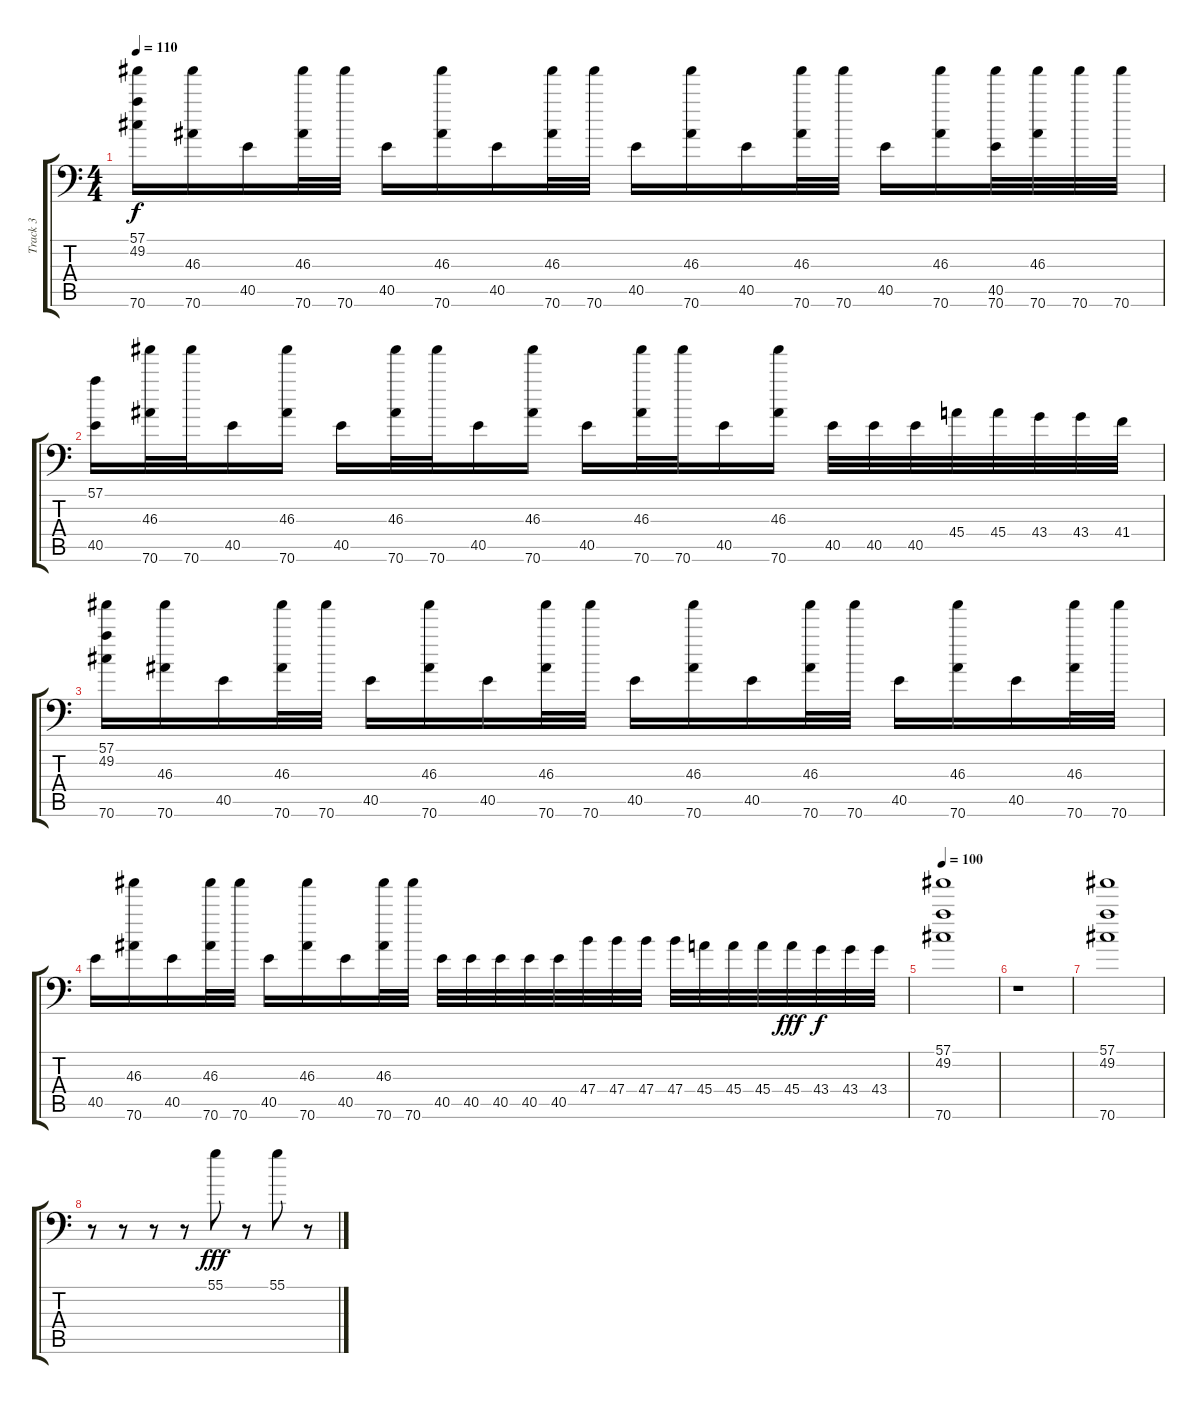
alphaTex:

\track ("Track 3" "Track 3") {instrument acousticgrandpiano}
\staff {score tabs}
\tuning (C-1 C-1 C-1 C-1 C-1 C-1) {hide}
\ts (4 4)
\tempo 110
\clef f4
\ks c
(57.1 49.2 70.6).16{dy f} (46.3 70.6).16 40.5.16 (46.3 70.6).32 70.6.32 40.5.16 (46.3 70.6).16 40.5.16 (46.3 70.6).32 70.6.32 40.5.16 (46.3 70.6).16 40.5.16 (46.3 70.6).32 70.6.32 40.5.16 (46.3 70.6).16 (40.5 70.6).32 (46.3 70.6).32 70.6.32 70.6.32 |
(57.1 40.5).16 (46.3 70.6).32 70.6.32 40.5.16 (46.3 70.6).16 40.5.16 (46.3 70.6).32 70.6.32 40.5.16 (46.3 70.6).16 40.5.16 (46.3 70.6).32 70.6.32 40.5.16 (46.3 70.6).16 40.5.32 40.5.32 40.5.32 45.4.32 45.4.32 43.4.32 43.4.32 41.4.32 |
(57.1 49.2 70.6).16 (46.3 70.6).16 40.5.16 (46.3 70.6).32 70.6.32 40.5.16 (46.3 70.6).16 40.5.16 (46.3 70.6).32 70.6.32 40.5.16 (46.3 70.6).16 40.5.16 (46.3 70.6).32 70.6.32 40.5.16 (46.3 70.6).16 40.5.16 (46.3 70.6).32 70.6.32 |
40.5.16 (46.3 70.6).16 40.5.16 (46.3 70.6).32 70.6.32 40.5.16 (46.3 70.6).16 40.5.16 (46.3 70.6).32 70.6.32 40.5.32 40.5.32 40.5.32 40.5.32 40.5.32 47.4.32 47.4.32 47.4.32 47.4.32 45.4.32 45.4.32 45.4.32 45.4.32{dy fff} 43.4.32{dy f} 43.4.32 43.4.32 |
\tempo 100
(57.1 49.2 70.6).1 |
r.1 |
(57.1 49.2 70.6).1 |
r.8 r.8 r.8 r.8 55.1.8{dy fff} r.8 55.1.8 r.8
